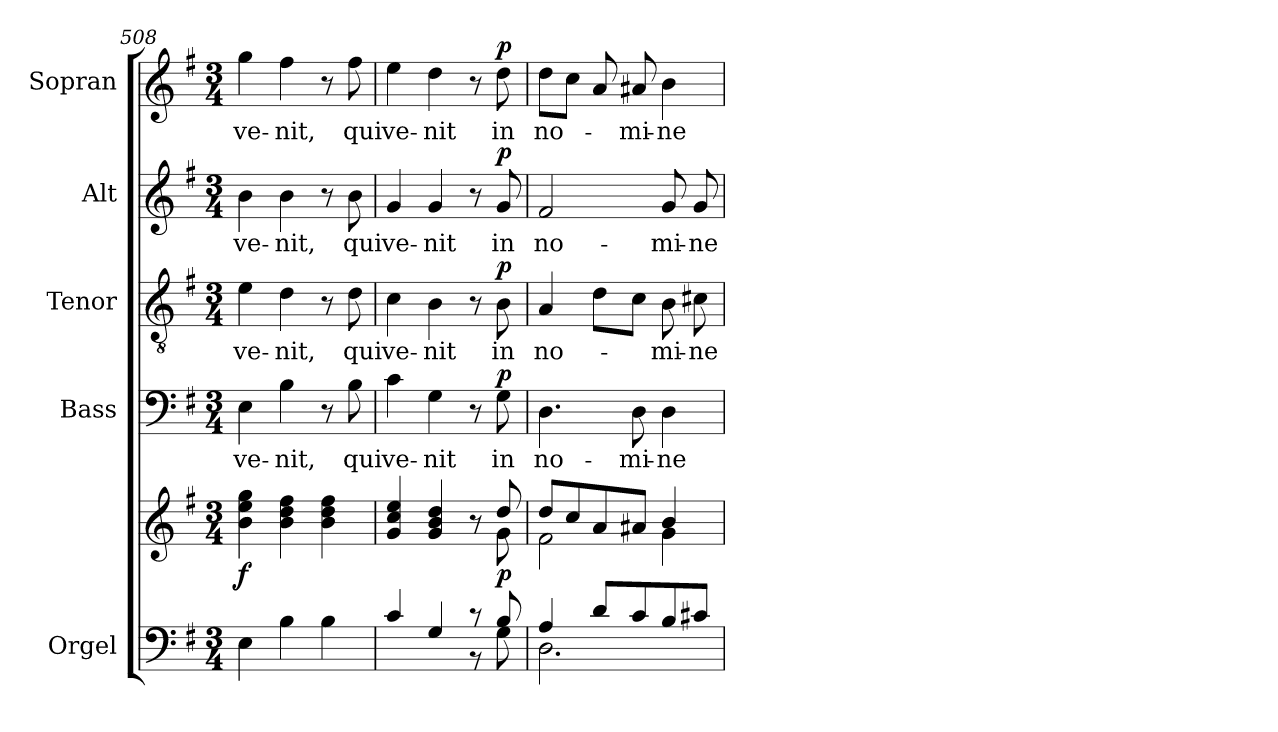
**kern	**kern	**dynam	**kern	**text	**dynam	**kern	**text	**dynam	**kern	**text	**dynam	**kern	**text	**dynam
*part5	*part5	*part5	*part4	*part4	*part4	*part3	*part3	*part3	*part2	*part2	*part2	*part1	*part1	*part1
*staff6	*staff5	*staff5/6	*staff4	*staff4	*staff4	*staff3	*staff3	*staff3	*staff2	*staff2	*staff2	*staff1	*staff1	*staff1
*I"Orgel	*	*	*I"Bass	*	*	*I"Tenor	*	*	*I"Alt	*	*	*I"Sopran	*	*
*I'Org.	*	*	*I'B	*	*	*I'T	*	*	*I'A	*	*	*I'S	*	*
*clefF4	*clefG2	*	*clefF4	*	*	*clefGv2	*	*	*clefG2	*	*	*clefG2	*	*
*k[f#]	*k[f#]	*	*k[f#]	*	*	*k[f#]	*	*	*k[f#]	*	*	*k[f#]	*	*
*G:	*G:	*	*G:	*	*	*G:	*	*	*G:	*	*	*G:	*	*
*M3/4	*M3/4	*	*M3/4	*	*	*M3/4	*	*	*M3/4	*	*	*M3/4	*	*
=508	=508	=508	=508	=508	=508	=508	=508	=508	=508	=508	=508	=508	=508	=508
!	!	!LO:DY:b	!	!LO:LY:b	!	!	!LO:LY:b	!	!	!LO:LY:b	!	!	!LO:LY:b	!
4E\	4b\ 4ee\ 4gg\	f	4E\	ve-	.	4e\	ve-	.	4b\	ve-	.	4gg\	ve-	.
!	!	!	!	!LO:LY:b	!	!	!LO:LY:b	!	!	!LO:LY:b	!	!	!LO:LY:b	!
4B\	4b\ 4dd\ 4ff#\	.	4B\	-nit,	.	4d\	-nit,	.	4b\	-nit,	.	4ff#\	-nit,	.
4B\	4b\ 4dd\ 4ff#\	.	8r	.	.	8r	.	.	8r	.	.	8r	.	.
!	!	!	!	!LO:LY:b	!	!	!LO:LY:b	!	!	!LO:LY:b	!	!	!LO:LY:b	!
.	.	.	8B\	qui	.	8d\	qui	.	8b\	qui	.	8ff#\	qui	.
=509	=509	=509	=509	=509	=509	=509	=509	=509	=509	=509	=509	=509	=509	=509
*^	*^	*	*	*	*	*	*	*	*	*	*	*	*	*
!	!	!	!	!	!	!LO:LY:b	!	!	!LO:LY:b	!	!	!LO:LY:b	!	!	!LO:LY:b	!
4c/	2ryy	4g/ 4cc/ 4ee/	2ryy	.	4c\	ve-	.	4c\	ve-	.	4g/	ve-	.	4ee\	ve-	.
!	!	!	!	!	!	!LO:LY:b	!	!	!LO:LY:b	!	!	!LO:LY:b	!	!	!LO:LY:b	!
4G/	.	4g/ 4b/ 4dd/	.	.	4G\	-nit	.	4B\	-nit	.	4g/	-nit	.	4dd\	-nit	.
8r	8r	8r	8ryy	.	8r	.	.	8r	.	.	8r	.	.	8r	.	.
!	!	!	!	!LO:DY:b	!	!LO:LY:b	!LO:DY:a	!	!LO:LY:b	!LO:DY:a	!	!LO:LY:b	!LO:DY:a	!	!LO:LY:b	!LO:DY:a
8B/	8G\	8dd/	8g\	p	8G\	in	p	8B\	in	p	8g/	in	p	8dd\	in	p
=510	=510	=510	=510	=510	=510	=510	=510	=510	=510	=510	=510	=510	=510	=510	=510	=510
!	!	!	!	!	!	!LO:LY:b	!	!	!LO:LY:b	!	!	!LO:LY:b	!	!	!LO:LY:b	!
4A/	2.D\	8dd/L	2f#\	.	4.D\	no-	.	4A/	no-	.	2f#/	no-	.	8dd\L	no-	.
.	.	8cc/	.	.	.	.	.	.	.	.	.	.	.	8cc\J	.	.
8d/L	.	8a/	.	.	.	.	.	8d\L	.	.	.	.	.	8a/	.	.
!	!	!	!	!	!	!LO:LY:b	!	!	!	!	!	!	!	!	!LO:LY:b	!
8c/	.	8a#X/J	.	.	8D\	-mi-	.	8c\J	.	.	.	.	.	8a#X/	-mi-	.
!	!	!	!	!	!	!LO:LY:b	!	!	!LO:LY:b	!	!	!LO:LY:b	!	!	!LO:LY:b	!
8B/	.	4b/	4g\	.	4D\	-ne	.	8B\	-mi-	.	8g/	-mi-	.	4b\	-ne	.
!	!	!	!	!	!	!	!	!	!LO:LY:b	!	!	!LO:LY:b	!	!	!	!
8c#X/J	.	.	.	.	.	.	.	8c#X\	-ne	.	8g/	-ne	.	.	.	.
*v	*v	*	*	*	*	*	*	*	*	*	*	*	*	*	*	*
*	*v	*v	*	*	*	*	*	*	*	*	*	*	*	*	*
=	=	=	=	=	=	=	=	=	=	=	=	=	=	=
*-	*-	*-	*-	*-	*-	*-	*-	*-	*-	*-	*-	*-	*-	*-
